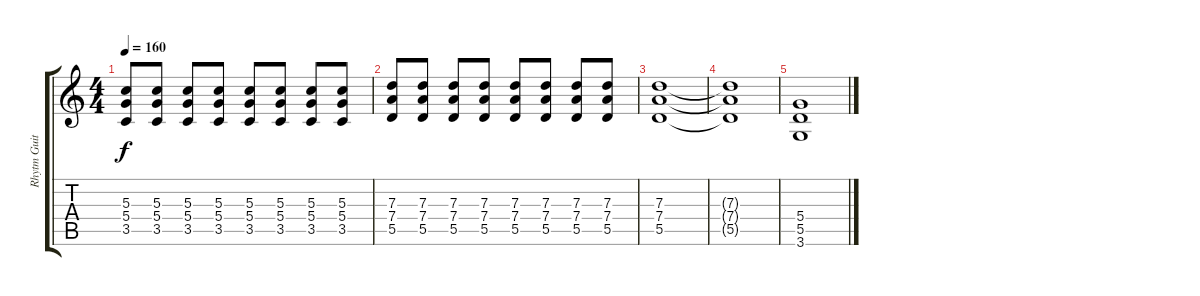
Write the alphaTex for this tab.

\track ("Rhytm Guitar" "Rhytm Guit") {instrument overdrivenguitar}
\staff {score tabs}
\tuning (E4 B3 G3 D3 A2 E2) {hide}
\ts (4 4)
\tempo 160
\clef g2
\ks c
(5.3 5.4 3.5).8{dy f} (5.3 5.4 3.5).8 (5.3 5.4 3.5).8 (5.3 5.4 3.5).8 (5.3 5.4 3.5).8 (5.3 5.4 3.5).8 (5.3 5.4 3.5).8 (5.3 5.4 3.5).8 |
(7.3 7.4 5.5).8 (7.3 7.4 5.5).8 (7.3 7.4 5.5).8 (7.3 7.4 5.5).8 (7.3 7.4 5.5).8 (7.3 7.4 5.5).8 (7.3 7.4 5.5).8 (7.3 7.4 5.5).8 |
(7.3 7.4 5.5).1 |
(7.3{t} 7.4{t} 5.5{t}).1 |
(5.4 5.5 3.6).1
